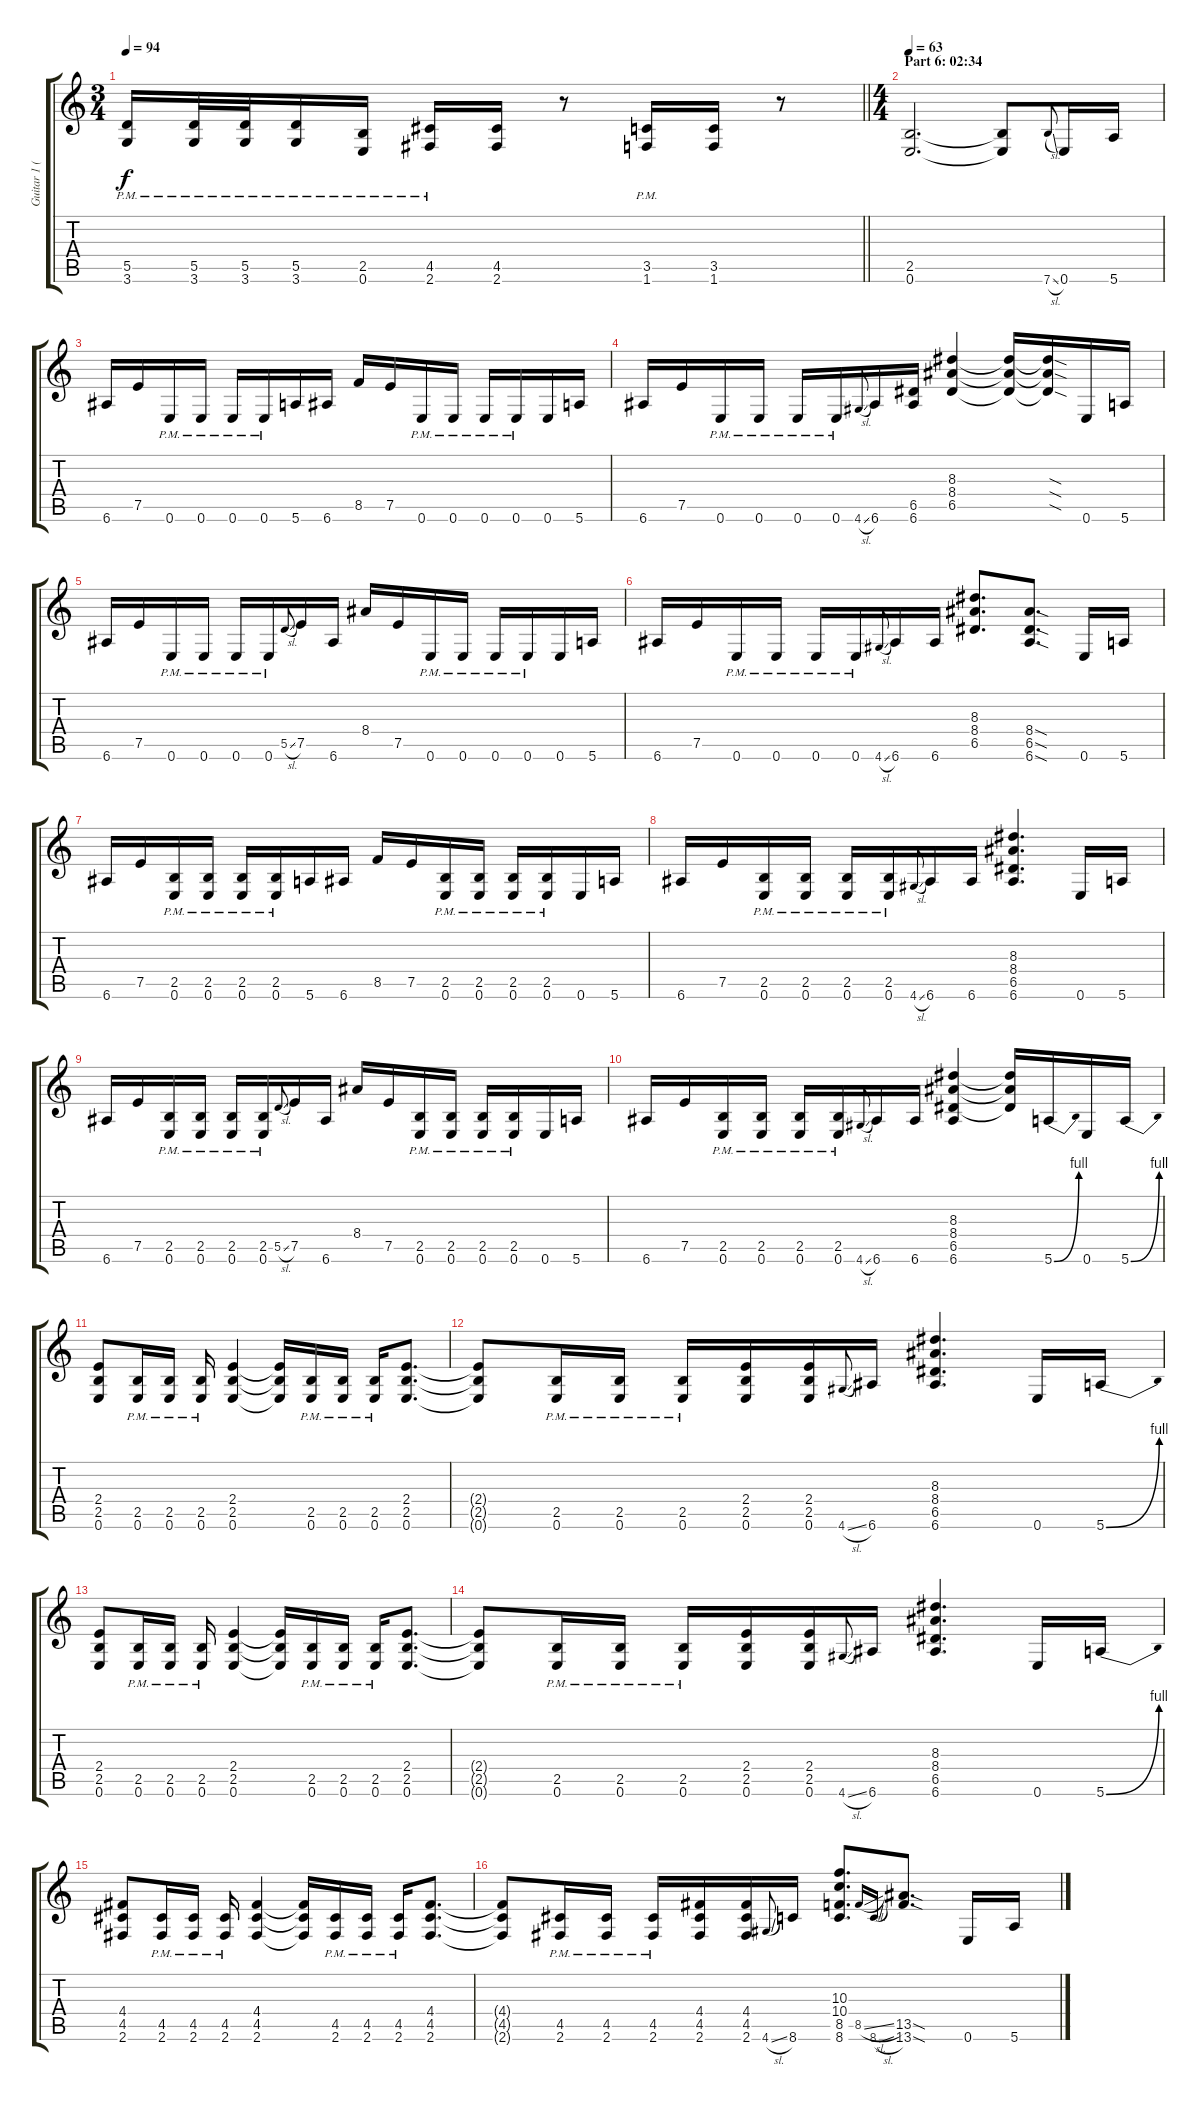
\track ("Guitar 1 (Distortion)" "Guitar 1 (") {instrument distortionguitar}
\staff {score tabs}
\tuning (E4 B3 G3 D3 A2 E2) {hide}
\ts (3 4)
\tempo 94
\clef g2
\barLineRight lightlight
\ks c
(5.5{pm} 3.6{pm}).16{dy f} (5.5{pm} 3.6{pm}).32 (5.5{pm} 3.6{pm}).32 (5.5{pm} 3.6{pm}).16 (2.5{pm} 0.6{pm}).16 (4.5{pm} 2.6{pm}).16 (4.5 2.6).16 r.8 (3.5{pm} 1.6{pm}).16 (3.5 1.6).16 r.8 |
\ts (4 4)
\section ("" "Part 6: 02:34")
\tempo 63
(2.5 0.6).2{d} (2.5{t} 0.6{t}).8 7.6{sl}.8{gr onbeat} 0.6.16 5.6.16 |
6.6.16 7.5.16 0.6{pm}.16 0.6{pm}.16 0.6{pm}.16 0.6{pm}.16 5.6.16 6.6.16 8.5.16 7.5.16 0.6{pm}.16 0.6{pm}.16 0.6{pm}.16 0.6{pm}.16 0.6.16 5.6.16 |
6.6.16 7.5.16 0.6{pm}.16 0.6{pm}.16 0.6{pm}.16 0.6{pm}.16 4.6{sl}.8{gr onbeat} 6.6.16 (6.5 6.6).16 (8.3 8.4 6.5).4 (8.3{t} 8.4{t} 6.5{t}).16 (8.3{sod t} 8.4{sod t} 6.5{sod t}).16 0.6.16 5.6.16 |
6.6.16 7.5.16 0.6{pm}.16 0.6{pm}.16 0.6{pm}.16 0.6{pm}.16 5.5{sl}.8{gr onbeat} 7.5.16 6.6.16 8.4.16 7.5.16 0.6{pm}.16 0.6{pm}.16 0.6{pm}.16 0.6{pm}.16 0.6.16 5.6.16 |
6.6.16 7.5.16 0.6{pm}.16 0.6{pm}.16 0.6{pm}.16 0.6{pm}.16 4.6{sl}.8{gr onbeat} 6.6.16 6.6.16 (8.3 8.4 6.5).8{d} (8.4{sod} 6.5{sod} 6.6{sod}).8{d} 0.6.16 5.6.16 |
6.6.16 7.5.16 (2.5{pm} 0.6{pm}).16 (2.5{pm} 0.6{pm}).16 (2.5{pm} 0.6{pm}).16 (2.5{pm} 0.6{pm}).16 5.6.16 6.6.16 8.5.16 7.5.16 (2.5{pm} 0.6{pm}).16 (2.5{pm} 0.6{pm}).16 (2.5{pm} 0.6{pm}).16 (2.5{pm} 0.6{pm}).16 0.6.16 5.6.16 |
6.6.16 7.5.16 (2.5{pm} 0.6{pm}).16 (2.5{pm} 0.6{pm}).16 (2.5{pm} 0.6{pm}).16 (2.5{pm} 0.6{pm}).16 4.6{sl}.8{gr onbeat} 6.6.16 6.6.16 (8.3 8.4 6.5 6.6).4{d} 0.6.16 5.6.16 |
6.6.16 7.5.16 (2.5{pm} 0.6{pm}).16 (2.5{pm} 0.6{pm}).16 (2.5{pm} 0.6{pm}).16 (2.5{pm} 0.6{pm}).16 5.5{sl}.8{gr onbeat} 7.5.16 6.6.16 8.4.16 7.5.16 (2.5{pm} 0.6{pm}).16 (2.5{pm} 0.6{pm}).16 (2.5{pm} 0.6{pm}).16 (2.5{pm} 0.6{pm}).16 0.6.16 5.6.16 |
6.6.16 7.5.16 (2.5{pm} 0.6{pm}).16 (2.5{pm} 0.6{pm}).16 (2.5{pm} 0.6{pm}).16 (2.5{pm} 0.6{pm}).16 4.6{sl}.8{gr onbeat} 6.6.16 6.6.16 (8.3 8.4 6.5 6.6).4 (8.3{t} 8.4{t} 6.5{t}).16 5.6{be (bend 0 0 60 4)}.16 0.6.16 5.6{be (bend 0 0 60 4)}.16 |
(2.4 2.5 0.6).8 (2.5{pm} 0.6{pm}).16 (2.5{pm} 0.6{pm}).16 (2.5{pm} 0.6{pm}).16 (2.4 2.5 0.6).4 (2.4{t} 2.5{t} 0.6{t}).16 (2.5{pm} 0.6{pm}).16 (2.5{pm} 0.6{pm}).16 (2.5{pm} 0.6{pm}).16 (2.4 2.5 0.6).8{d} |
(2.4{t} 2.5{t} 0.6{t}).8 (2.5{pm} 0.6{pm}).16 (2.5{pm} 0.6{pm}).16 (2.5{pm} 0.6{pm}).16 (2.4 2.5 0.6).16 (2.4 2.5 0.6).16 4.6{sl}.8{gr onbeat} 6.6.16 (8.3 8.4 6.5 6.6).4{d} 0.6.16 5.6{be (bend 0 0 60 4)}.16 |
(2.4 2.5 0.6).8 (2.5{pm} 0.6{pm}).16 (2.5{pm} 0.6{pm}).16 (2.5{pm} 0.6{pm}).16 (2.4 2.5 0.6).4 (2.4{t} 2.5{t} 0.6{t}).16 (2.5{pm} 0.6{pm}).16 (2.5{pm} 0.6{pm}).16 (2.5{pm} 0.6{pm}).16 (2.4 2.5 0.6).8{d} |
(2.4{t} 2.5{t} 0.6{t}).8 (2.5{pm} 0.6{pm}).16 (2.5{pm} 0.6{pm}).16 (2.5{pm} 0.6{pm}).16 (2.4 2.5 0.6).16 (2.4 2.5 0.6).16 4.6{sl}.8{gr onbeat} 6.6.16 (8.3 8.4 6.5 6.6).4{d} 0.6.16 5.6{be (bend 0 0 60 4)}.16 |
(4.4 4.5 2.6).8 (4.5{pm} 2.6{pm}).16 (4.5{pm} 2.6{pm}).16 (4.5{pm} 2.6{pm}).16 (4.4 4.5 2.6).4 (4.4{t} 4.5{t} 2.6{t}).16 (4.5{pm} 2.6{pm}).16 (4.5{pm} 2.6{pm}).16 (4.5{pm} 2.6{pm}).16 (4.4 4.5 2.6).8{d} |
(4.4{t} 4.5{t} 2.6{t}).8 (4.5{pm} 2.6{pm}).16 (4.5{pm} 2.6{pm}).16 (4.5{pm} 2.6{pm}).16 (4.4 4.5 2.6).16 (4.4 4.5 2.6).16 4.6{sl}.8{gr onbeat} 8.6.16 (10.3 10.4 8.5 8.6).8{d} 8.5{sl}.16{gr onbeat} 8.6{sl}.16{gr onbeat} (13.5{sod} 13.6{sod}).8{d} 0.6.16 5.6.16
